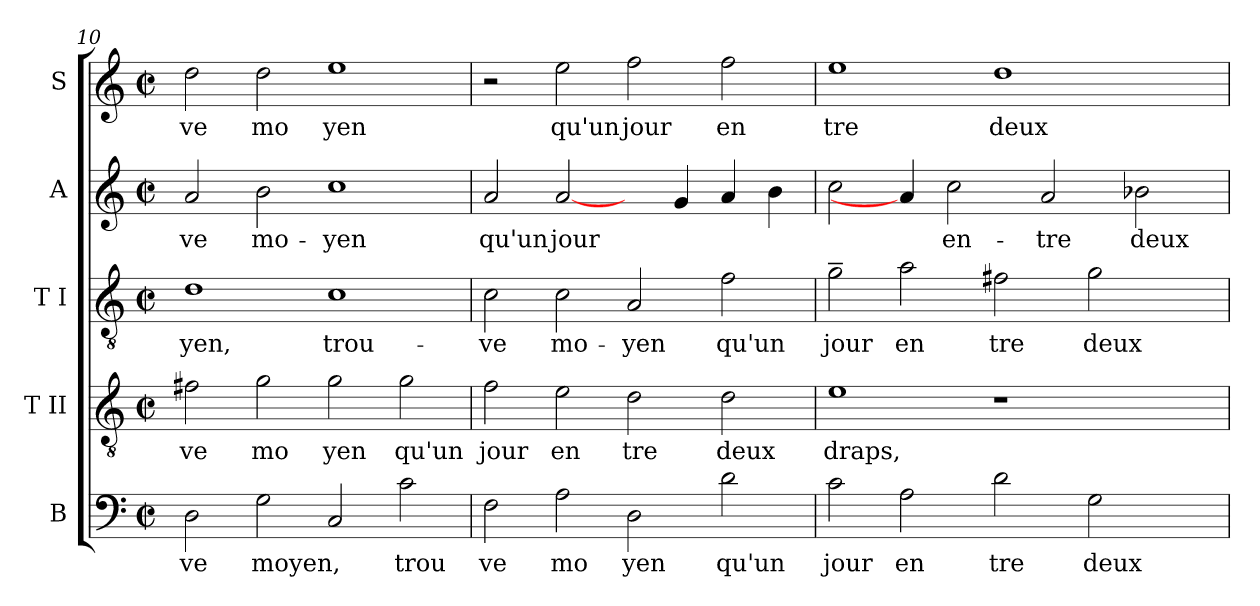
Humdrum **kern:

**kern	**text	**kern	**text	**kern	**text	**kern	**text	**kern	**text
*part5	*part5	*part4	*part4	*part3	*part3	*part2	*part2	*part1	*part1
*staff5	*staff5	*staff4	*staff4	*staff3	*staff3	*staff2	*staff2	*staff1	*staff1
*I"B	*	*I"T II	*	*I"T I	*	*I"A	*	*I"S	*
*clefF4	*	*clefGv2	*	*clefGv2	*	*clefG2	*	*clefG2	*
*M2/2	*	*M2/2	*	*M2/2	*	*M2/2	*	*M2/2	*
*met(c|)	*	*met(c|)	*	*met(c|)	*	*met(c|)	*	*met(c|)	*
=10	=10	=10	=10	=10	=10	=10	=10	=10	=10
!	!LO:LY:b:cj	!	!LO:LY:b:cj	!	!LO:LY:b:cj	!	!LO:LY:b:cj	!	!LO:LY:b:cj
2D\	ve	2f#X\	ve	1d	-yen,	2a/	-ve	2dd\	ve
!	!LO:LY:b	!	!LO:LY:b:cj	!	!	!	!LO:LY:b:cj	!	!LO:LY:b:cj
2G\	moyen,	2g\	mo	.	.	2b\	mo-	2dd\	mo
!	!	!	!LO:LY:b:cj	!	!LO:LY:b:cj	!	!LO:LY:b:cj	!	!LO:LY:b:cj
2C/	.	2g\	yen	1c	trou-	1cc	-yen	1ee	yen
!	!LO:LY:b:cj	!	!LO:LY:b:cj	!	!	!	!	!	!
2c\	trou	2g\	qu'un	.	.	.	.	.	.
=11	=11	=11	=11	=11	=11	=11	=11	=11	=11
!	!LO:LY:b:cj	!	!LO:LY:b:cj	!	!LO:LY:b:cj	!	!LO:LY:b:cj	!	!
2F\	ve	2f\	jour	2c\	-ve	2a/	qu'un	2r	.
!	!LO:LY:b:cj	!	!LO:LY:b:cj	!	!LO:LY:b:cj	!	!LO:LY:b	!	!LO:LY:b:cj
2A\	mo	2e\	en	2c\	mo-	[2a/	jour	2ee\	qu'un
!	!LO:LY:b:cj	!	!LO:LY:b:cj	!	!LO:LY:b:cj	!	!	!	!LO:LY:b:cj
2D\	yen	2d\	tre	2A/	-yen	4ryy	.	2ff\	jour
.	.	.	.	.	.	4g/	.	.	.
!	!LO:LY:b:cj	!	!LO:LY:b:cj	!	!LO:LY:b:cj	!	!	!	!LO:LY:b:cj
2d\	qu'un	2d\	deux	2f\	qu'un	4a/	.	2ff\	en
.	.	.	.	.	.	4b\	.	.	.
!!LO:LB:g=z
=12	=12	=12	=12	=12	=12	=12	=12	=12	=12
!	!LO:LY:b:cj	!	!LO:LY:b:cj	!	!LO:LY:b:cj	!	!	!	!LO:LY:b:cj
2c\	jour	1e	draps,	2g~>\	jour	2cc\	.	1ee	tre
!	!LO:LY:b:cj	!	!	!	!LO:LY:b:cj	!	!	!	!
2A\	en	.	.	2a\	en	4a/]	.	.	.
!	!	!	!	!	!	!	!LO:LY:b:cj	!	!
.	.	.	.	.	.	2cc\	en-	.	.
!	!LO:LY:b:cj	!	!	!	!LO:LY:b:cj	!	!	!	!LO:LY:b:cj
2d\	tre	1r	.	2f#X\	tre	.	.	1dd	deux
!	!	!	!	!	!	!	!LO:LY:b:cj	!	!
.	.	.	.	.	.	2a/	-tre	.	.
!	!LO:LY:b:cj	!	!	!	!LO:LY:b:cj	!	!	!	!
2G\	deux	.	.	2g\	deux	.	.	.	.
!	!	!	!	!	!	!	!LO:LY:b:cj	!	!
.	.	.	.	.	.	2b-X\	deux	.	.
4ryy	.	4ryy	.	4ryy	.	.	.	4ryy	.
=	=	=	=	=	=	=	=	=	=
*-	*-	*-	*-	*-	*-	*-	*-	*-	*-
